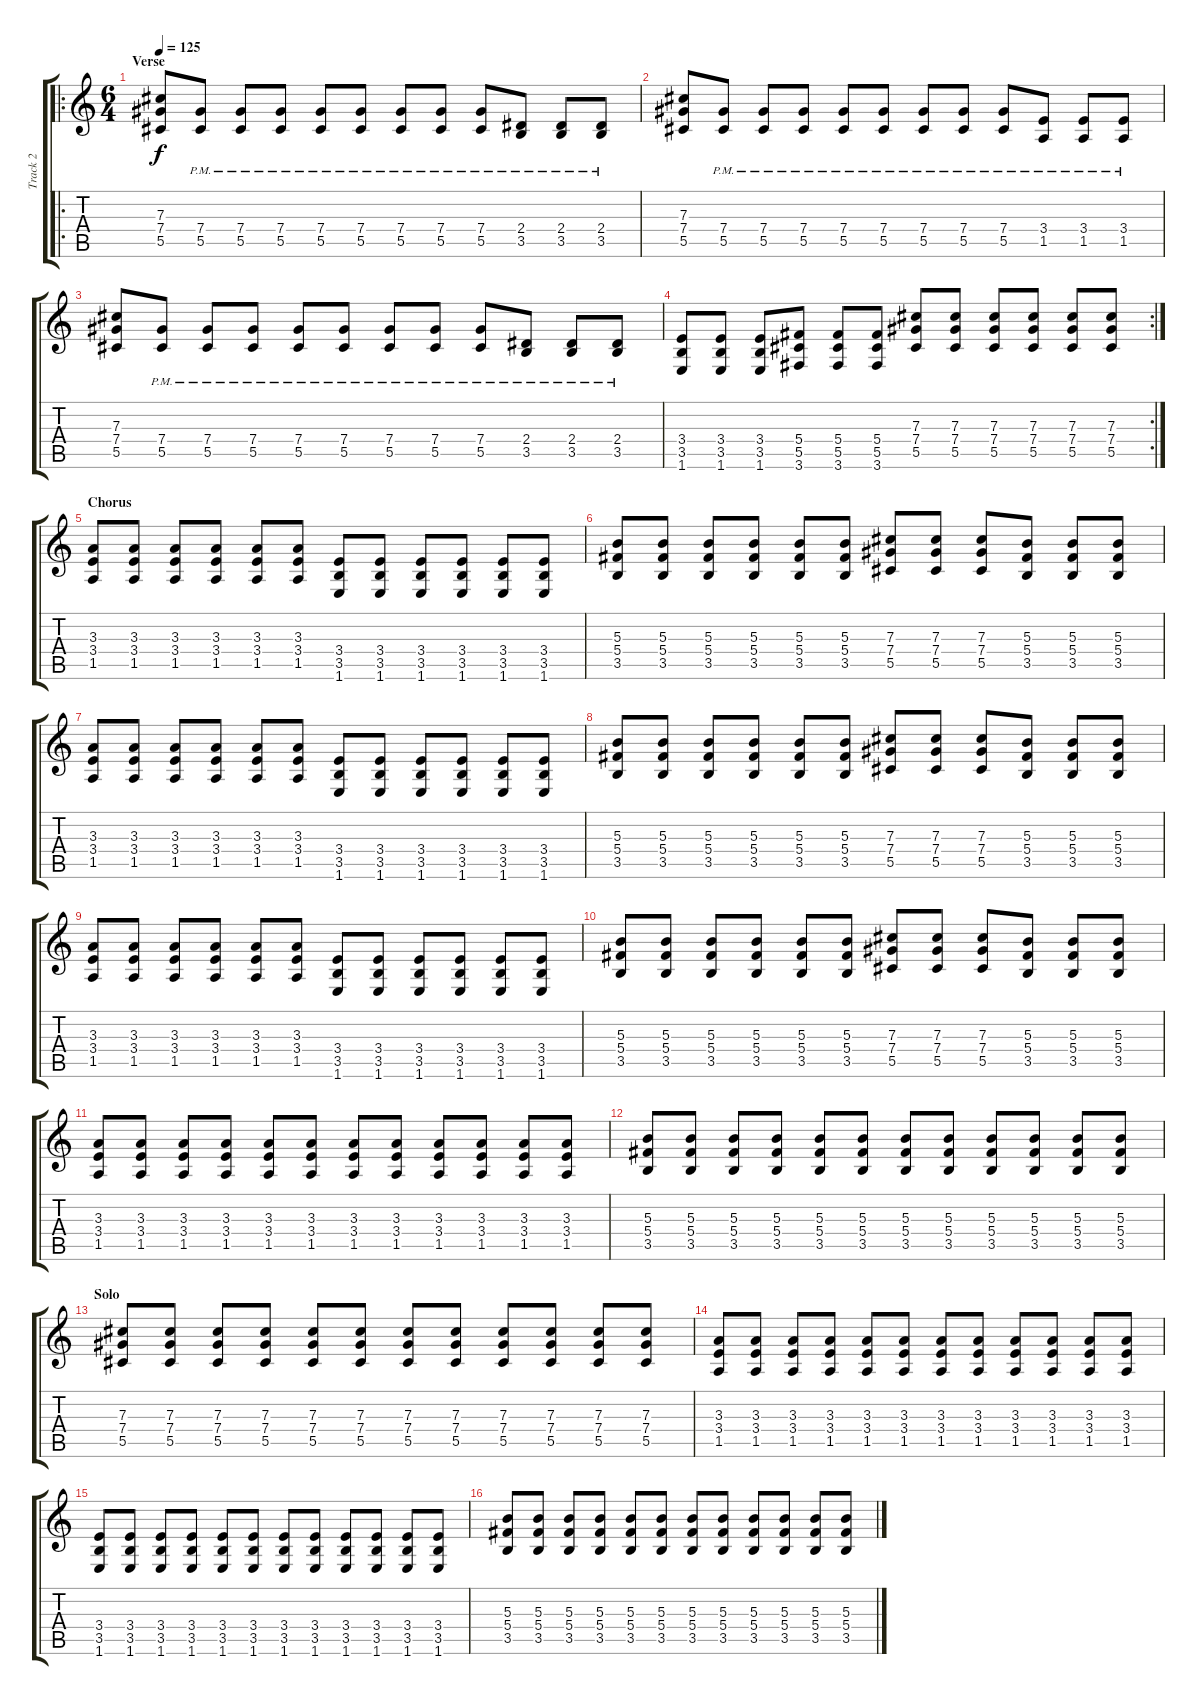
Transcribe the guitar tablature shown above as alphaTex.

\track ("Track 2" "Track 2") {instrument distortionguitar}
\staff {score tabs}
\tuning (Eb4 Bb3 Gb3 Db3 Ab2 Eb2) {hide}
\ro
\ts (6 4)
\section ("" "Verse")
\tempo 125
\clef g2
\ks c
(7.3 7.4 5.5).8{dy f} (7.4{pm} 5.5{pm}).8 (7.4{pm} 5.5{pm}).8 (7.4{pm} 5.5{pm}).8 (7.4{pm} 5.5{pm}).8 (7.4{pm} 5.5{pm}).8 (7.4{pm} 5.5{pm}).8 (7.4{pm} 5.5{pm}).8 (7.4{pm} 5.5{pm}).8 (2.4{pm} 3.5{pm}).8 (2.4{pm} 3.5{pm}).8 (2.4{pm} 3.5{pm}).8 |
(7.3 7.4 5.5).8 (7.4{pm} 5.5{pm}).8 (7.4{pm} 5.5{pm}).8 (7.4{pm} 5.5{pm}).8 (7.4{pm} 5.5{pm}).8 (7.4{pm} 5.5{pm}).8 (7.4{pm} 5.5{pm}).8 (7.4{pm} 5.5{pm}).8 (7.4{pm} 5.5{pm}).8 (3.4{pm} 1.5{pm}).8 (3.4{pm} 1.5{pm}).8 (3.4{pm} 1.5{pm}).8 |
(7.3 7.4 5.5).8 (7.4{pm} 5.5{pm}).8 (7.4{pm} 5.5{pm}).8 (7.4{pm} 5.5{pm}).8 (7.4{pm} 5.5{pm}).8 (7.4{pm} 5.5{pm}).8 (7.4{pm} 5.5{pm}).8 (7.4{pm} 5.5{pm}).8 (7.4{pm} 5.5{pm}).8 (2.4{pm} 3.5{pm}).8 (2.4{pm} 3.5{pm}).8 (2.4{pm} 3.5{pm}).8 |
\rc 2
(3.4 3.5 1.6).8 (3.4 3.5 1.6).8 (3.4 3.5 1.6).8 (5.4 5.5 3.6).8 (5.4 5.5 3.6).8 (5.4 5.5 3.6).8 (7.3 7.4 5.5).8 (7.3 7.4 5.5).8 (7.3 7.4 5.5).8 (7.3 7.4 5.5).8 (7.3 7.4 5.5).8 (7.3 7.4 5.5).8 |
\section ("" "Chorus")
(3.3 3.4 1.5).8 (3.3 3.4 1.5).8 (3.3 3.4 1.5).8 (3.3 3.4 1.5).8 (3.3 3.4 1.5).8 (3.3 3.4 1.5).8 (3.4 3.5 1.6).8 (3.4 3.5 1.6).8 (3.4 3.5 1.6).8 (3.4 3.5 1.6).8 (3.4 3.5 1.6).8 (3.4 3.5 1.6).8 |
(5.3 5.4 3.5).8 (5.3 5.4 3.5).8 (5.3 5.4 3.5).8 (5.3 5.4 3.5).8 (5.3 5.4 3.5).8 (5.3 5.4 3.5).8 (7.3 7.4 5.5).8 (7.3 7.4 5.5).8 (7.3 7.4 5.5).8 (5.3 5.4 3.5).8 (5.3 5.4 3.5).8 (5.3 5.4 3.5).8 |
(3.3 3.4 1.5).8 (3.3 3.4 1.5).8 (3.3 3.4 1.5).8 (3.3 3.4 1.5).8 (3.3 3.4 1.5).8 (3.3 3.4 1.5).8 (3.4 3.5 1.6).8 (3.4 3.5 1.6).8 (3.4 3.5 1.6).8 (3.4 3.5 1.6).8 (3.4 3.5 1.6).8 (3.4 3.5 1.6).8 |
(5.3 5.4 3.5).8 (5.3 5.4 3.5).8 (5.3 5.4 3.5).8 (5.3 5.4 3.5).8 (5.3 5.4 3.5).8 (5.3 5.4 3.5).8 (7.3 7.4 5.5).8 (7.3 7.4 5.5).8 (7.3 7.4 5.5).8 (5.3 5.4 3.5).8 (5.3 5.4 3.5).8 (5.3 5.4 3.5).8 |
(3.3 3.4 1.5).8 (3.3 3.4 1.5).8 (3.3 3.4 1.5).8 (3.3 3.4 1.5).8 (3.3 3.4 1.5).8 (3.3 3.4 1.5).8 (3.4 3.5 1.6).8 (3.4 3.5 1.6).8 (3.4 3.5 1.6).8 (3.4 3.5 1.6).8 (3.4 3.5 1.6).8 (3.4 3.5 1.6).8 |
(5.3 5.4 3.5).8 (5.3 5.4 3.5).8 (5.3 5.4 3.5).8 (5.3 5.4 3.5).8 (5.3 5.4 3.5).8 (5.3 5.4 3.5).8 (7.3 7.4 5.5).8 (7.3 7.4 5.5).8 (7.3 7.4 5.5).8 (5.3 5.4 3.5).8 (5.3 5.4 3.5).8 (5.3 5.4 3.5).8 |
(3.3 3.4 1.5).8 (3.3 3.4 1.5).8 (3.3 3.4 1.5).8 (3.3 3.4 1.5).8 (3.3 3.4 1.5).8 (3.3 3.4 1.5).8 (3.3 3.4 1.5).8 (3.3 3.4 1.5).8 (3.3 3.4 1.5).8 (3.3 3.4 1.5).8 (3.3 3.4 1.5).8 (3.3 3.4 1.5).8 |
(5.3 5.4 3.5).8 (5.3 5.4 3.5).8 (5.3 5.4 3.5).8 (5.3 5.4 3.5).8 (5.3 5.4 3.5).8 (5.3 5.4 3.5).8 (5.3 5.4 3.5).8 (5.3 5.4 3.5).8 (5.3 5.4 3.5).8 (5.3 5.4 3.5).8 (5.3 5.4 3.5).8 (5.3 5.4 3.5).8 |
\section ("" "Solo")
(7.3 7.4 5.5).8 (7.3 7.4 5.5).8 (7.3 7.4 5.5).8 (7.3 7.4 5.5).8 (7.3 7.4 5.5).8 (7.3 7.4 5.5).8 (7.3 7.4 5.5).8 (7.3 7.4 5.5).8 (7.3 7.4 5.5).8 (7.3 7.4 5.5).8 (7.3 7.4 5.5).8 (7.3 7.4 5.5).8 |
(3.3 3.4 1.5).8 (3.3 3.4 1.5).8 (3.3 3.4 1.5).8 (3.3 3.4 1.5).8 (3.3 3.4 1.5).8 (3.3 3.4 1.5).8 (3.3 3.4 1.5).8 (3.3 3.4 1.5).8 (3.3 3.4 1.5).8 (3.3 3.4 1.5).8 (3.3 3.4 1.5).8 (3.3 3.4 1.5).8 |
(3.4 3.5 1.6).8 (3.4 3.5 1.6).8 (3.4 3.5 1.6).8 (3.4 3.5 1.6).8 (3.4 3.5 1.6).8 (3.4 3.5 1.6).8 (3.4 3.5 1.6).8 (3.4 3.5 1.6).8 (3.4 3.5 1.6).8 (3.4 3.5 1.6).8 (3.4 3.5 1.6).8 (3.4 3.5 1.6).8 |
(5.3 5.4 3.5).8 (5.3 5.4 3.5).8 (5.3 5.4 3.5).8 (5.3 5.4 3.5).8 (5.3 5.4 3.5).8 (5.3 5.4 3.5).8 (5.3 5.4 3.5).8 (5.3 5.4 3.5).8 (5.3 5.4 3.5).8 (5.3 5.4 3.5).8 (5.3 5.4 3.5).8 (5.3 5.4 3.5).8
